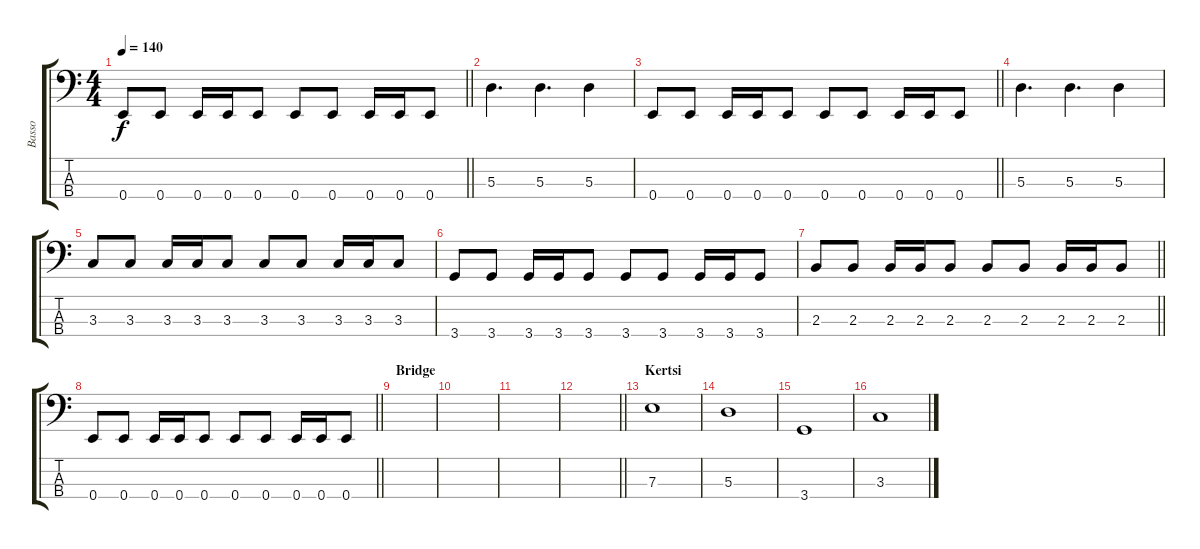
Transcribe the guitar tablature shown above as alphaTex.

\track ("Basso" "Basso") {instrument electricbassfinger}
\staff {score tabs}
\tuning (G2 D2 A1 E1) {hide}
\ts (4 4)
\tempo 140
\clef f4
\barLineRight lightlight
\ks c
0.4.8{dy f} 0.4.8 0.4.16 0.4.16 0.4.8 0.4.8 0.4.8 0.4.16 0.4.16 0.4.8 |
5.3.4{d} 5.3.4{d} 5.3.4 |
\barLineRight lightlight
0.4.8 0.4.8 0.4.16 0.4.16 0.4.8 0.4.8 0.4.8 0.4.16 0.4.16 0.4.8 |
5.3.4{d} 5.3.4{d} 5.3.4 |
3.3.8 3.3.8 3.3.16 3.3.16 3.3.8 3.3.8 3.3.8 3.3.16 3.3.16 3.3.8 |
3.4.8 3.4.8 3.4.16 3.4.16 3.4.8 3.4.8 3.4.8 3.4.16 3.4.16 3.4.8 |
\barLineRight lightlight
2.3.8 2.3.8 2.3.16 2.3.16 2.3.8 2.3.8 2.3.8 2.3.16 2.3.16 2.3.8 |
\barLineRight lightlight
0.4.8 0.4.8 0.4.16 0.4.16 0.4.8 0.4.8 0.4.8 0.4.16 0.4.16 0.4.8 |
\section ("" "Bridge")
|
|
|
\barLineRight lightlight
|
\section ("" "Kertsi")
7.3.1 |
5.3.1 |
3.4.1 |
3.3.1
